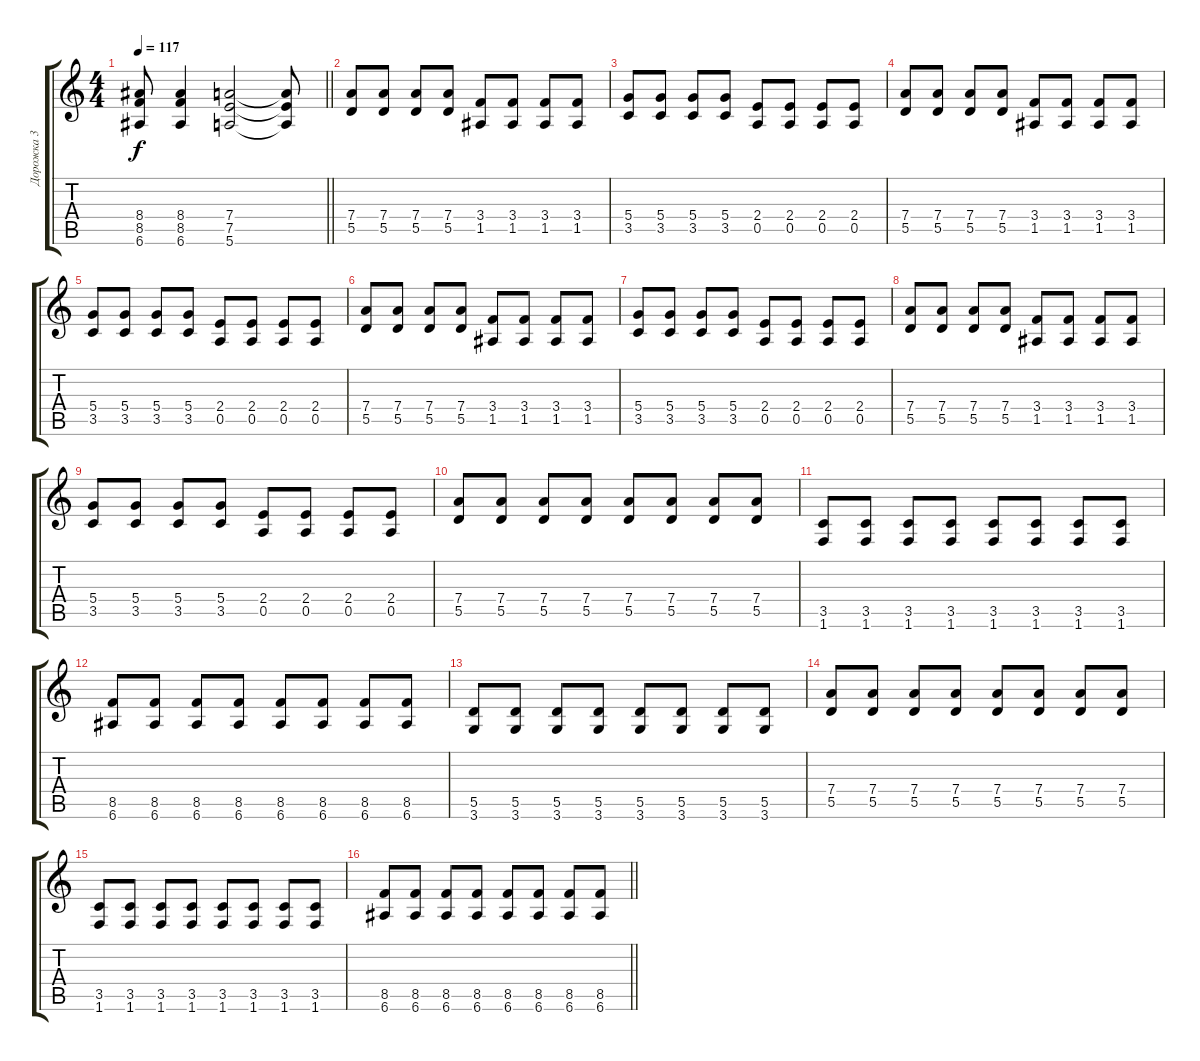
\track ("Дорожка 3" "Дорожка 3") {instrument overdrivenguitar}
\staff {score tabs}
\tuning (E4 B3 G3 D3 A2 E2) {hide}
\ts (4 4)
\tempo 117
\clef g2
\barLineRight lightlight
\ks c
(8.4 8.5 6.6).8{dy f} (8.4 8.5 6.6).4 (7.4 7.5 5.6).2 (7.4{t} 7.5{t} 5.6{t}).8 |
(7.4 5.5).8 (7.4 5.5).8 (7.4 5.5).8 (7.4 5.5).8 (3.4 1.5).8 (3.4 1.5).8 (3.4 1.5).8 (3.4 1.5).8 |
(5.4 3.5).8 (5.4 3.5).8 (5.4 3.5).8 (5.4 3.5).8 (2.4 0.5).8 (2.4 0.5).8 (2.4 0.5).8 (2.4 0.5).8 |
(7.4 5.5).8 (7.4 5.5).8 (7.4 5.5).8 (7.4 5.5).8 (3.4 1.5).8 (3.4 1.5).8 (3.4 1.5).8 (3.4 1.5).8 |
(5.4 3.5).8 (5.4 3.5).8 (5.4 3.5).8 (5.4 3.5).8 (2.4 0.5).8 (2.4 0.5).8 (2.4 0.5).8 (2.4 0.5).8 |
(7.4 5.5).8 (7.4 5.5).8 (7.4 5.5).8 (7.4 5.5).8 (3.4 1.5).8 (3.4 1.5).8 (3.4 1.5).8 (3.4 1.5).8 |
(5.4 3.5).8 (5.4 3.5).8 (5.4 3.5).8 (5.4 3.5).8 (2.4 0.5).8 (2.4 0.5).8 (2.4 0.5).8 (2.4 0.5).8 |
(7.4 5.5).8 (7.4 5.5).8 (7.4 5.5).8 (7.4 5.5).8 (3.4 1.5).8 (3.4 1.5).8 (3.4 1.5).8 (3.4 1.5).8 |
(5.4 3.5).8 (5.4 3.5).8 (5.4 3.5).8 (5.4 3.5).8 (2.4 0.5).8 (2.4 0.5).8 (2.4 0.5).8 (2.4 0.5).8 |
(7.4 5.5).8 (7.4 5.5).8 (7.4 5.5).8 (7.4 5.5).8 (7.4 5.5).8 (7.4 5.5).8 (7.4 5.5).8 (7.4 5.5).8 |
(3.5 1.6).8 (3.5 1.6).8 (3.5 1.6).8 (3.5 1.6).8 (3.5 1.6).8 (3.5 1.6).8 (3.5 1.6).8 (3.5 1.6).8 |
(8.5 6.6).8 (8.5 6.6).8 (8.5 6.6).8 (8.5 6.6).8 (8.5 6.6).8 (8.5 6.6).8 (8.5 6.6).8 (8.5 6.6).8 |
(5.5 3.6).8 (5.5 3.6).8 (5.5 3.6).8 (5.5 3.6).8 (5.5 3.6).8 (5.5 3.6).8 (5.5 3.6).8 (5.5 3.6).8 |
(7.4 5.5).8 (7.4 5.5).8 (7.4 5.5).8 (7.4 5.5).8 (7.4 5.5).8 (7.4 5.5).8 (7.4 5.5).8 (7.4 5.5).8 |
(3.5 1.6).8 (3.5 1.6).8 (3.5 1.6).8 (3.5 1.6).8 (3.5 1.6).8 (3.5 1.6).8 (3.5 1.6).8 (3.5 1.6).8 |
\barLineRight lightlight
(8.5 6.6).8 (8.5 6.6).8 (8.5 6.6).8 (8.5 6.6).8 (8.5 6.6).8 (8.5 6.6).8 (8.5 6.6).8 (8.5 6.6).8
